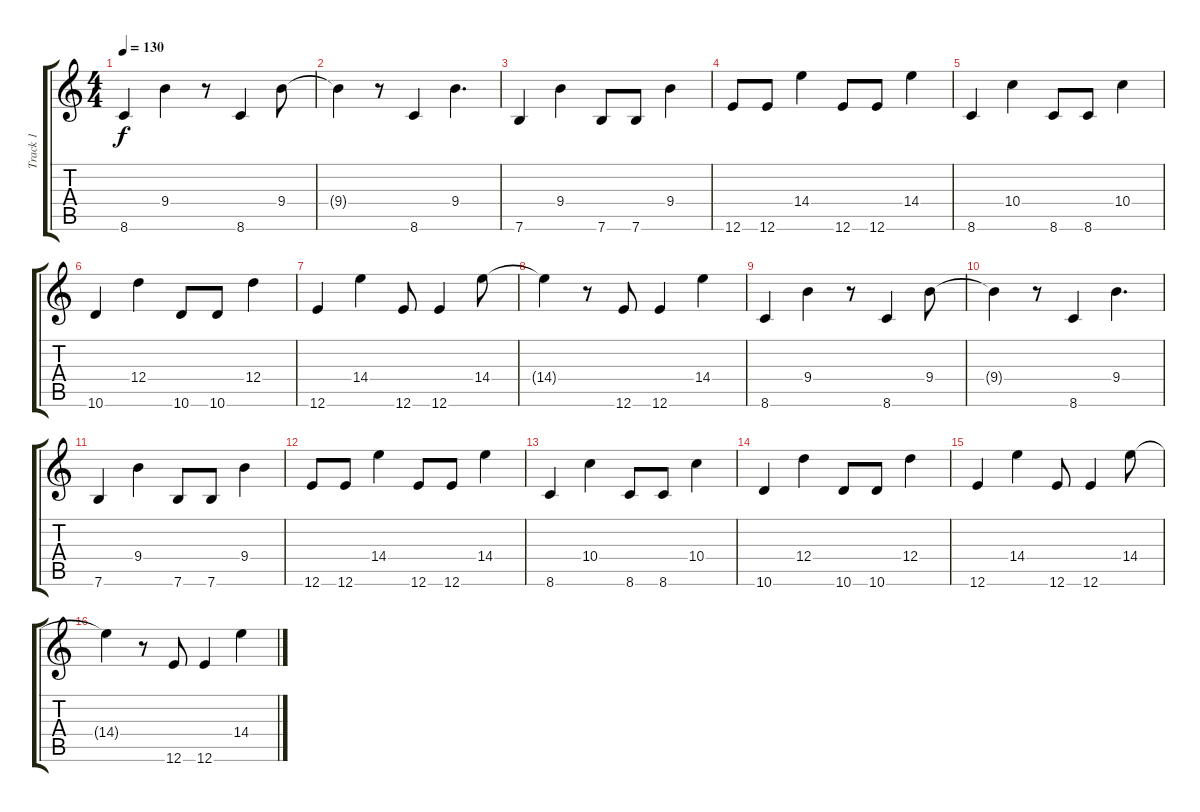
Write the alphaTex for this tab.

\track ("Track 1" "Track 1") {instrument electricguitarclean}
\staff {score tabs}
\tuning (E4 B3 G3 D3 A2 E2) {hide}
\ts (4 4)
\tempo 130
\clef g2
\ks c
8.6.4{dy f volume 16} 9.4.4 r.8 8.6.4 9.4.8 |
9.4{t}.4 r.8 8.6.4 9.4.4{d} |
7.6.4 9.4.4 7.6.8 7.6.8 9.4.4 |
12.6.8 12.6.8 14.4.4 12.6.8 12.6.8 14.4.4 |
8.6.4 10.4.4 8.6.8 8.6.8 10.4.4 |
10.6.4 12.4.4 10.6.8 10.6.8 12.4.4 |
12.6.4 14.4.4 12.6.8 12.6.4 14.4.8 |
14.4{t}.4 r.8 12.6.8 12.6.4 14.4.4 |
8.6.4 9.4.4 r.8 8.6.4 9.4.8 |
9.4{t}.4 r.8 8.6.4 9.4.4{d} |
7.6.4 9.4.4 7.6.8 7.6.8 9.4.4 |
12.6.8 12.6.8 14.4.4 12.6.8 12.6.8 14.4.4 |
8.6.4 10.4.4 8.6.8 8.6.8 10.4.4 |
10.6.4 12.4.4 10.6.8 10.6.8 12.4.4 |
12.6.4 14.4.4 12.6.8 12.6.4 14.4.8 |
14.4{t}.4 r.8 12.6.8 12.6.4 14.4.4
